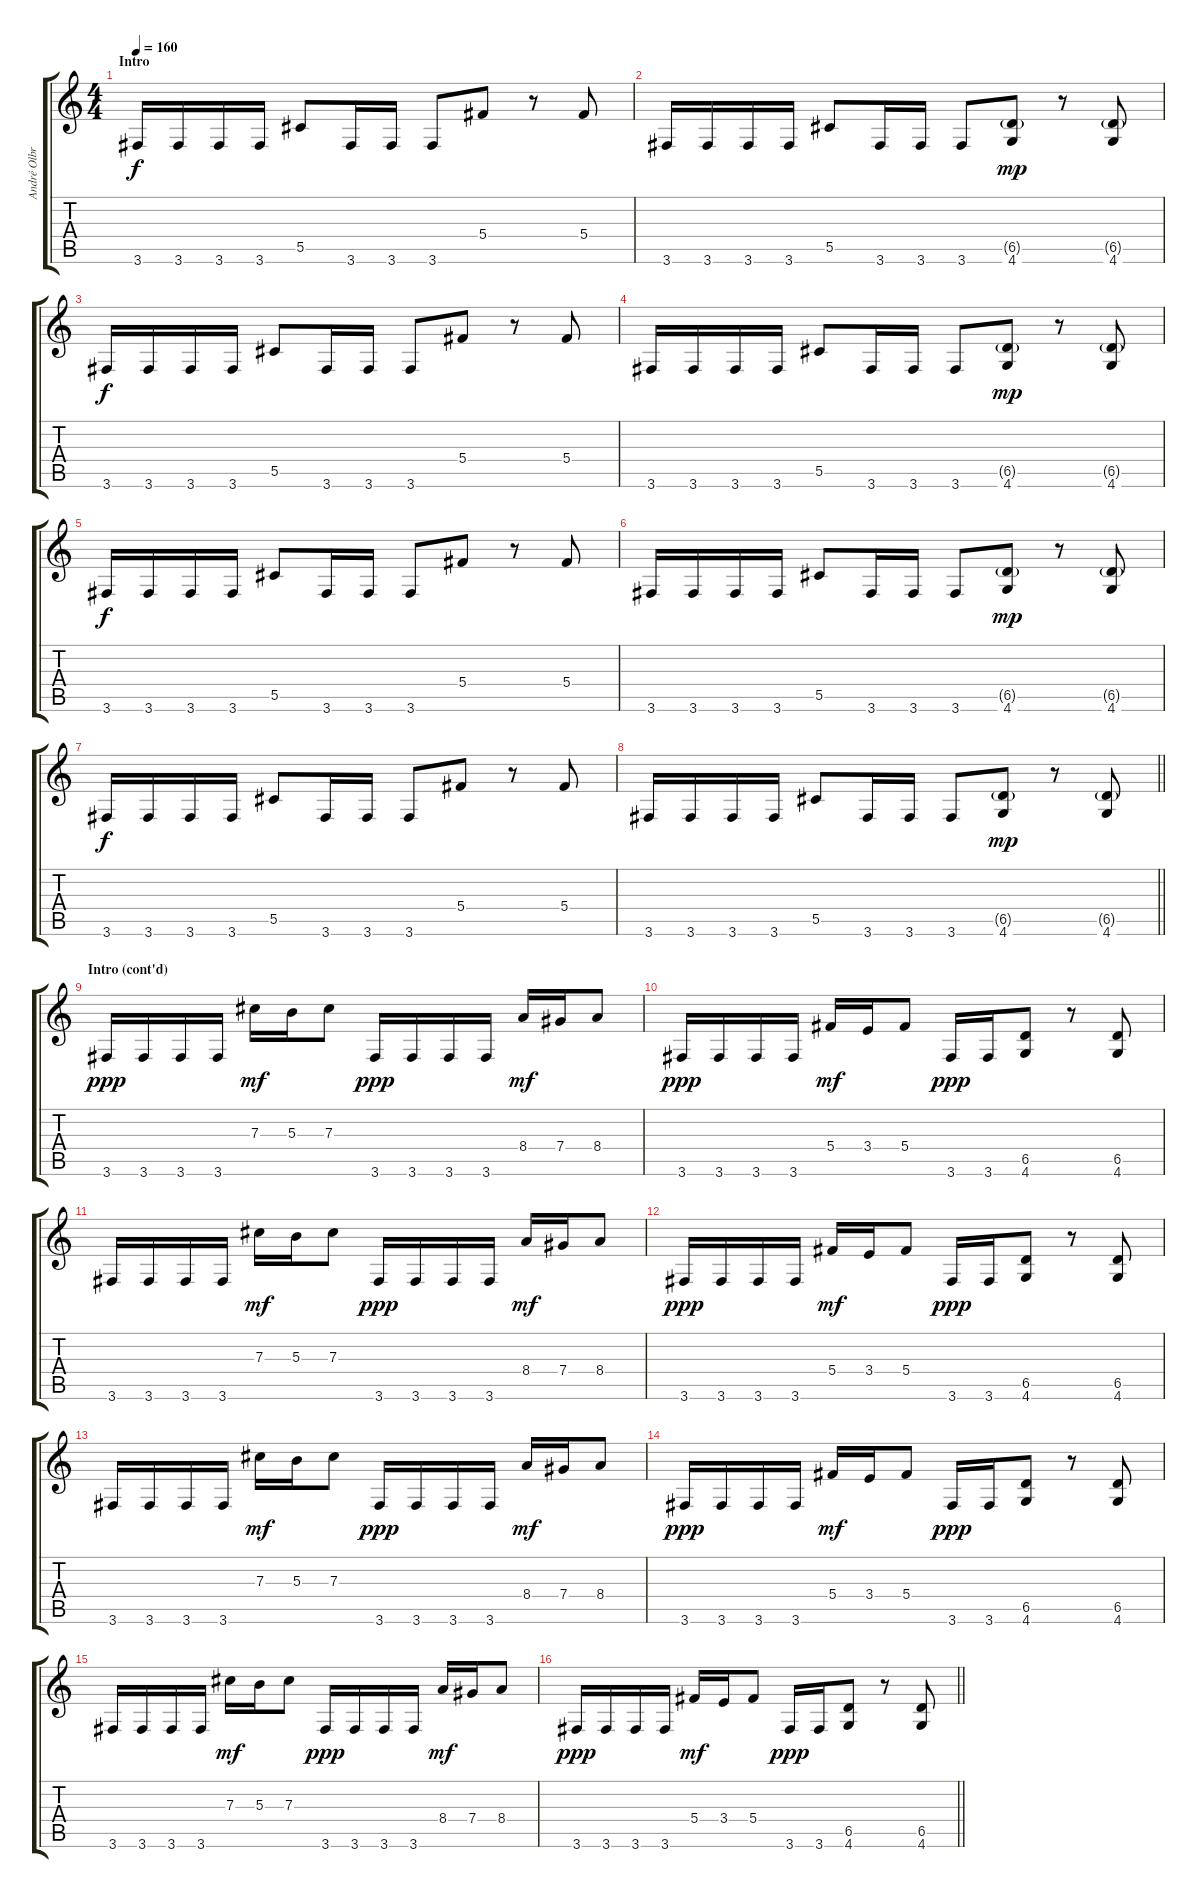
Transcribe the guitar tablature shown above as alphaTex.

\track ("André Olbrich" "André Olbr") {instrument distortionguitar}
\staff {score tabs}
\tuning (Eb4 Bb3 Gb3 Db3 Ab2 Eb2) {hide}
\ts (4 4)
\section ("" "Intro")
\tempo 160
\tempo 157
\tempo 160
\clef g2
\ks c
3.6.16{dy f instrument distortionguitar} 3.6.16 3.6.16 3.6.16 5.5.8 3.6.16 3.6.16 3.6.8 5.4.8 r.8 5.4.8 |
3.6.16 3.6.16 3.6.16 3.6.16 5.5.8 3.6.16 3.6.16 3.6.8 (6.5{g} 4.6).8{dy mp} r.8 (6.5{g} 4.6).8 |
3.6.16{dy f} 3.6.16 3.6.16 3.6.16 5.5.8 3.6.16 3.6.16 3.6.8 5.4.8 r.8 5.4.8 |
3.6.16 3.6.16 3.6.16 3.6.16 5.5.8 3.6.16 3.6.16 3.6.8 (6.5{g} 4.6).8{dy mp} r.8 (6.5{g} 4.6).8 |
3.6.16{dy f} 3.6.16 3.6.16 3.6.16 5.5.8 3.6.16 3.6.16 3.6.8 5.4.8 r.8 5.4.8 |
3.6.16 3.6.16 3.6.16 3.6.16 5.5.8 3.6.16 3.6.16 3.6.8 (6.5{g} 4.6).8{dy mp} r.8 (6.5{g} 4.6).8 |
3.6.16{dy f} 3.6.16 3.6.16 3.6.16 5.5.8 3.6.16 3.6.16 3.6.8 5.4.8 r.8 5.4.8 |
\barLineRight lightlight
3.6.16 3.6.16 3.6.16 3.6.16 5.5.8 3.6.16 3.6.16 3.6.8 (6.5{g} 4.6).8{dy mp} r.8 (6.5{g} 4.6).8 |
\section ("" "Intro (cont'd)")
3.6.16{dy ppp} 3.6.16 3.6.16 3.6.16 7.3.16{dy mf} 5.3.16 7.3.8 3.6.16{dy ppp} 3.6.16 3.6.16 3.6.16 8.4.16{dy mf} 7.4.16 8.4.8 |
3.6.16{dy ppp} 3.6.16 3.6.16 3.6.16 5.4.16{dy mf} 3.4.16 5.4.8 3.6.16{dy ppp} 3.6.16 (6.5 4.6).8 r.8 (6.5 4.6).8 |
3.6.16 3.6.16 3.6.16 3.6.16 7.3.16{dy mf} 5.3.16 7.3.8 3.6.16{dy ppp} 3.6.16 3.6.16 3.6.16 8.4.16{dy mf} 7.4.16 8.4.8 |
3.6.16{dy ppp} 3.6.16 3.6.16 3.6.16 5.4.16{dy mf} 3.4.16 5.4.8 3.6.16{dy ppp} 3.6.16 (6.5 4.6).8 r.8 (6.5 4.6).8 |
3.6.16 3.6.16 3.6.16 3.6.16 7.3.16{dy mf} 5.3.16 7.3.8 3.6.16{dy ppp} 3.6.16 3.6.16 3.6.16 8.4.16{dy mf} 7.4.16 8.4.8 |
3.6.16{dy ppp} 3.6.16 3.6.16 3.6.16 5.4.16{dy mf} 3.4.16 5.4.8 3.6.16{dy ppp} 3.6.16 (6.5 4.6).8 r.8 (6.5 4.6).8 |
3.6.16 3.6.16 3.6.16 3.6.16 7.3.16{dy mf} 5.3.16 7.3.8 3.6.16{dy ppp} 3.6.16 3.6.16 3.6.16 8.4.16{dy mf} 7.4.16 8.4.8 |
\barLineRight lightlight
3.6.16{dy ppp} 3.6.16 3.6.16 3.6.16 5.4.16{dy mf} 3.4.16 5.4.8 3.6.16{dy ppp} 3.6.16 (6.5 4.6).8 r.8 (6.5 4.6).8
